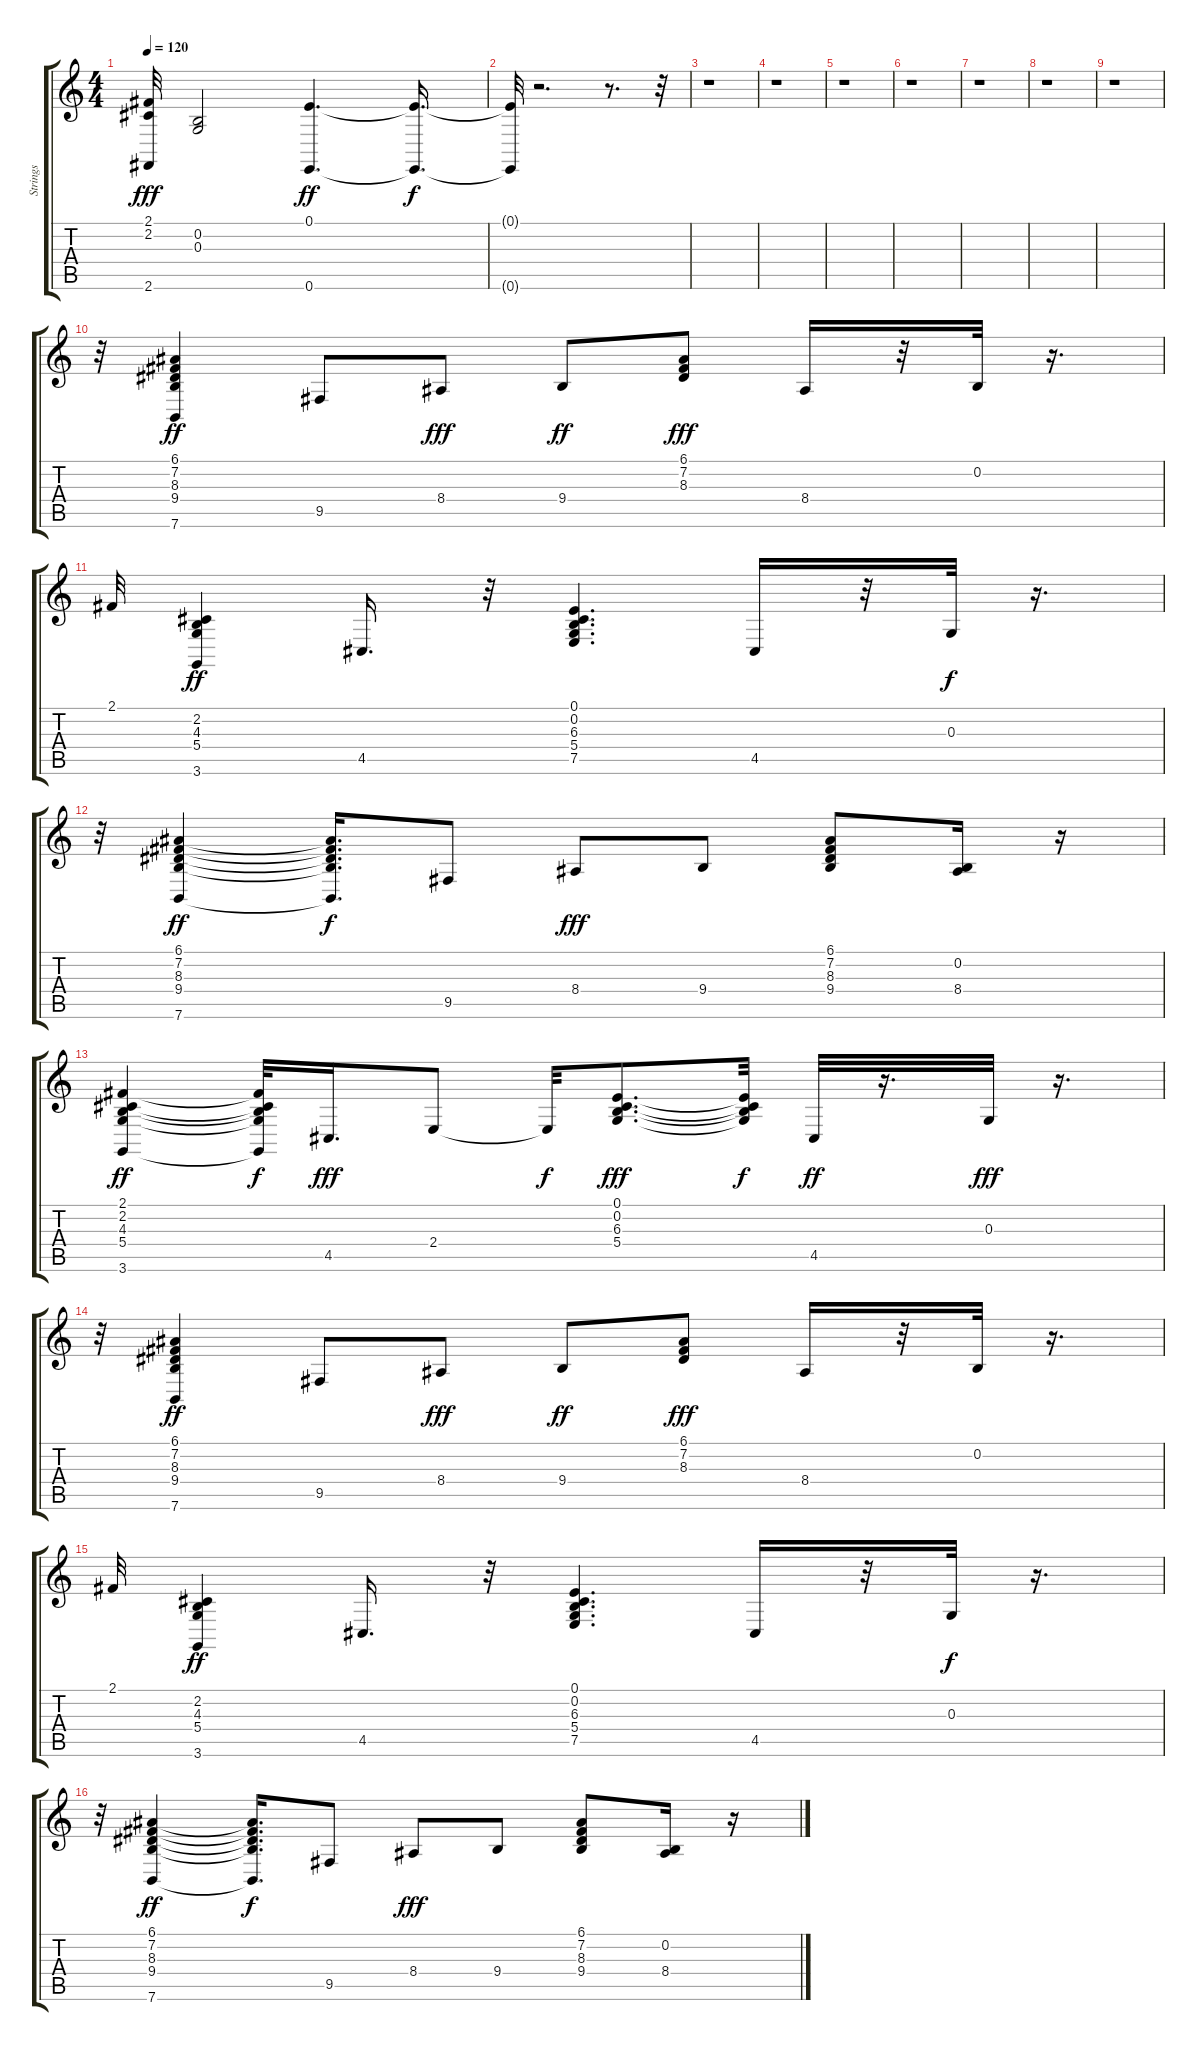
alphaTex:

\track ("Strings" "Strings") {instrument tremolostrings}
\staff {score tabs}
\tuning (E4 B3 G3 D3 A2 E2) {hide}
\ts (4 4)
\tempo 120
\clef g2
\ks c
(2.1 2.2 2.6).32{dy fff} (0.2 0.3).2 (0.1 0.6).4{d dy ff} (0.1{t} 0.6{t}).16{d dy f} |
(0.1{t} 0.6{t}).32 r.2{d} r.8{d} r.32 |
r.1 |
r.1 |
r.1 |
r.1 |
r.1 |
r.1 |
r.1 |
r.32 (6.1 7.2 8.3 9.4 7.6).4{dy ff volume 11 instrument tremolostrings} 9.5.8 8.4.8{dy fff} 9.4.8{dy ff} (6.1 7.2 8.3).8{dy fff} 8.4.16 r.32 0.2.32 r.16{d} |
2.1.32 (2.2 4.3 5.4 3.6).4{dy ff} 4.5.16{d} r.32 (0.1 0.2 6.3 5.4 7.5).4{d} 4.5.16 r.32 0.3.32{dy f} r.16{d} |
r.32 (6.1 7.2 8.3 9.4 7.6).4{dy ff} (6.1{t} 7.2{t} 8.3{t} 9.4{t} 7.6{t}).16{d dy f} 9.5.8 8.4.8{dy fff} 9.4.8 (6.1 7.2 8.3 9.4).8 (0.2 8.4).16 r.16 |
(2.1 2.2 4.3 5.4 3.6).4{dy ff} (2.1{t} 2.2{t} 4.3{t} 5.4{t} 3.6{t}).32{dy f} 4.5.16{d dy fff} 2.4.8 2.4{t}.32{dy f} (0.1 0.2 6.3 5.4).8{d dy fff} (0.1{t} 0.2{t} 6.3{t} 5.4{t}).32{dy f} 4.5.32{dy ff} r.16{d} 0.3.32{dy fff} r.16{d} |
r.32 (6.1 7.2 8.3 9.4 7.6).4{dy ff} 9.5.8 8.4.8{dy fff} 9.4.8{dy ff} (6.1 7.2 8.3).8{dy fff} 8.4.16 r.32 0.2.32 r.16{d} |
2.1.32 (2.2 4.3 5.4 3.6).4{dy ff} 4.5.16{d} r.32 (0.1 0.2 6.3 5.4 7.5).4{d} 4.5.16 r.32 0.3.32{dy f} r.16{d} |
r.32 (6.1 7.2 8.3 9.4 7.6).4{dy ff} (6.1{t} 7.2{t} 8.3{t} 9.4{t} 7.6{t}).16{d dy f} 9.5.8 8.4.8{dy fff} 9.4.8 (6.1 7.2 8.3 9.4).8 (0.2 8.4).16 r.16
